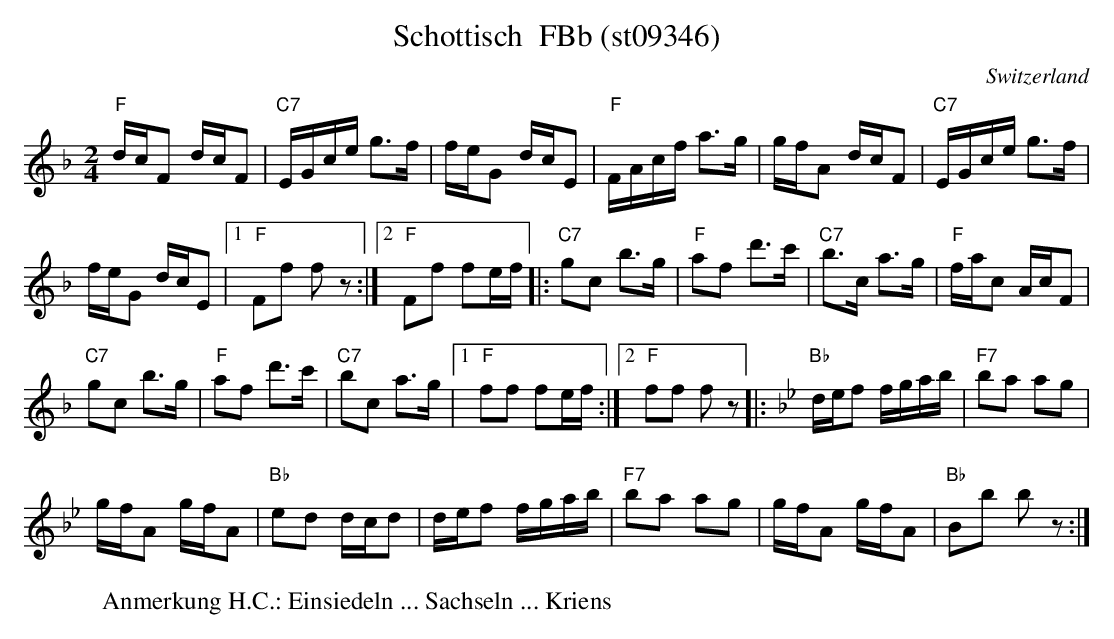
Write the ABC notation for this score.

X:1
T: Schottisch  FBb (st09346)
M:2/4
L:1/16
O:Switzerland
K:F major
"F"dcF2 dcF2 | "C7"EGce g3f | feG2 dcE2 | "F"FAcf a3g | gfA2 dcF2 | "C7"EGce g3f |
feG2 dcE2 |1 "F"F2f2 f2z2 :|2 "F"F2f2 f2ef |: "C7"g2c2 b3g | "F"a2f2 d'3c' | "C7"b3c a3g | "F"fac2 AcF2 |
"C7"g2c2 b3g | "F"a2f2 d'3c' | "C7"b2c2 a3g |1 "F"f2f2 f2ef :|2 "F"f2f2 f2z2 |: [K:Bb] "Bb"def2 fgab | "F7"b2a2 a2g2 |
gfA2 gfA2 | "Bb"e2d2 dcd2 | def2 fgab | "F7"b2a2 a2g2 | gfA2 gfA2 | "Bb"B2b2 b2z2 :|
W: Anmerkung H.C.: Einsiedeln ... Sachseln ... Kriens
